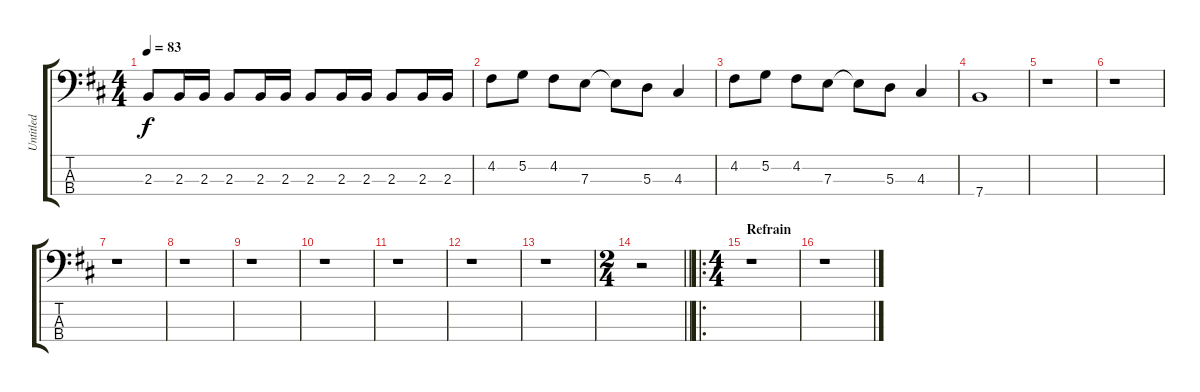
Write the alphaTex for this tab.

\track ("Untitled" "Untitled") {instrument electricbassfinger}
\staff {score tabs}
\tuning (G2 D2 A1 E1) {hide}
\ts (4 4)
\tempo 83
\clef f4
\ks d
2.3.8{dy f} 2.3.16 2.3.16 2.3.8 2.3.16 2.3.16 2.3.8 2.3.16 2.3.16 2.3.8 2.3.16 2.3.16 |
4.2.8 5.2.8 4.2.8 7.3.8 7.3{t}.8 5.3.8 4.3.4 |
4.2.8 5.2.8 4.2.8 7.3.8 7.3{t}.8 5.3.8 4.3.4 |
7.4.1 |
r.1 |
r.1 |
r.1 |
r.1 |
r.1 |
r.1 |
r.1 |
r.1 |
r.1 |
\ts (2 4)
\barLineRight lightlight
r.2 |
\ro
\ts (4 4)
\section ("" "Refrain")
r.1 |
r.1
